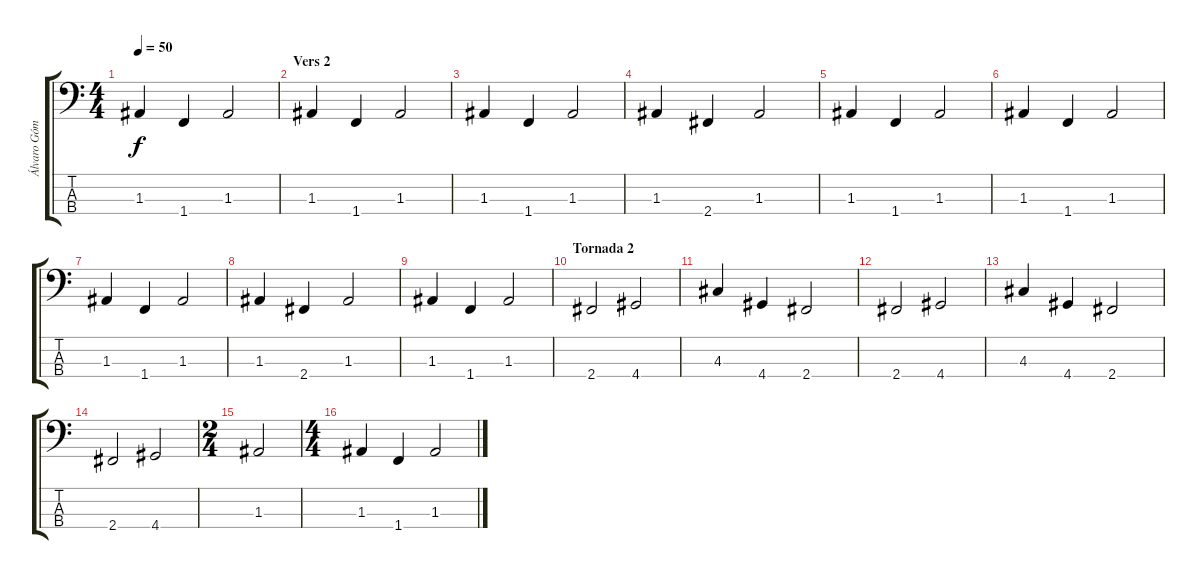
\track ("Álvaro Gómez (Baix)" "Álvaro Góm") {instrument electricbassfinger}
\staff {score tabs}
\tuning (G2 D2 A1 E1) {hide}
\ts (4 4)
\tempo 50
\clef f4
\ks c
1.3.4{dy f} 1.4.4 1.3.2 |
\section ("" "Vers 2")
1.3.4 1.4.4 1.3.2 |
1.3.4 1.4.4 1.3.2 |
1.3.4 2.4.4 1.3.2 |
1.3.4 1.4.4 1.3.2 |
1.3.4 1.4.4 1.3.2 |
1.3.4 1.4.4 1.3.2 |
1.3.4 2.4.4 1.3.2 |
1.3.4 1.4.4 1.3.2 |
\section ("" "Tornada 2")
2.4.2 4.4.2 |
4.3.4 4.4.4 2.4.2 |
2.4.2 4.4.2 |
4.3.4 4.4.4 2.4.2 |
2.4.2 4.4.2 |
\ts (2 4)
1.3.2 |
\ts (4 4)
1.3.4 1.4.4 1.3.2
